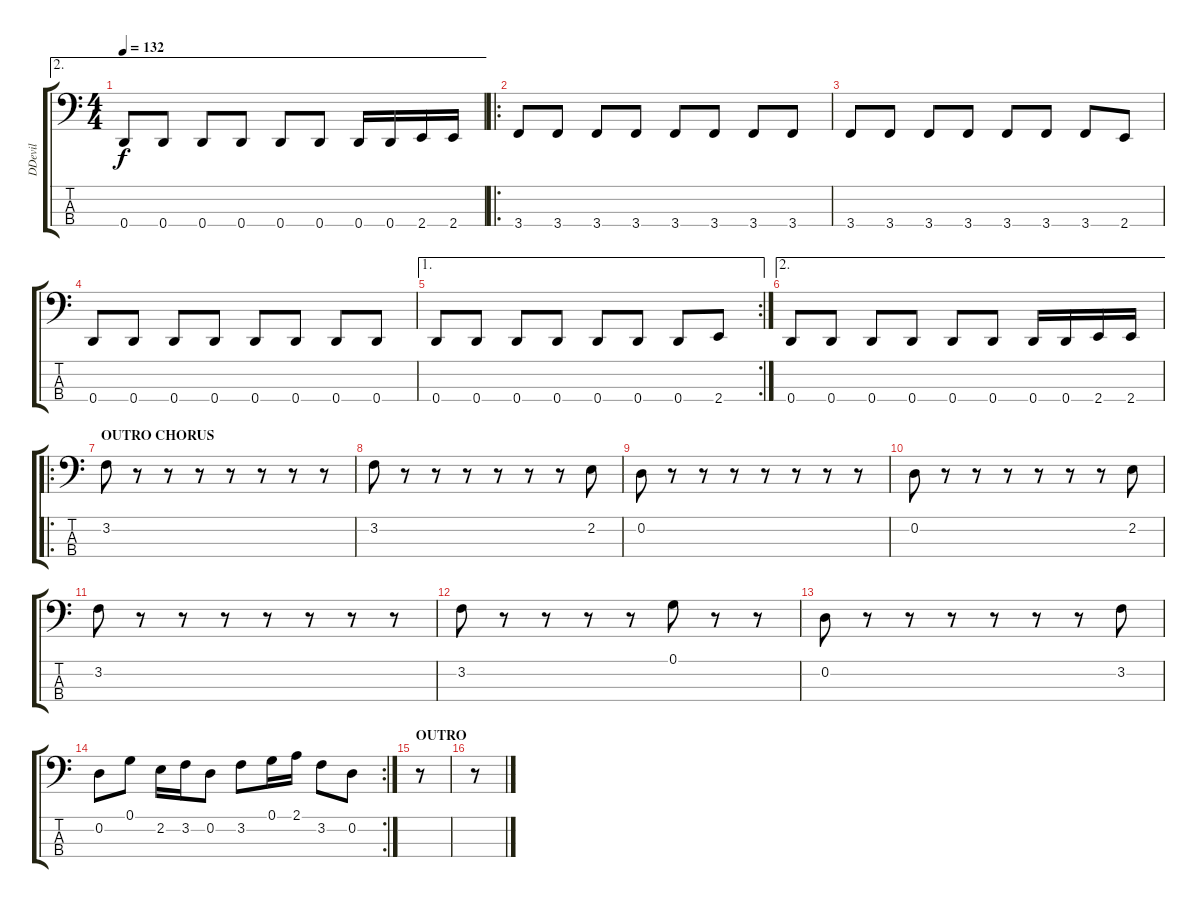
\track ("DDevil" "DDevil") {instrument electricbassfinger}
\staff {score tabs}
\tuning (G2 D2 A1 D1) {hide}
\ae 2
\ts (4 4)
\tempo 132
\clef f4
\ks c
0.4.8{dy f} 0.4.8 0.4.8 0.4.8 0.4.8 0.4.8 0.4.16 0.4.16 2.4.16 2.4.16 |
\ro
3.4.8 3.4.8 3.4.8 3.4.8 3.4.8 3.4.8 3.4.8 3.4.8 |
3.4.8 3.4.8 3.4.8 3.4.8 3.4.8 3.4.8 3.4.8 2.4.8 |
0.4.8 0.4.8 0.4.8 0.4.8 0.4.8 0.4.8 0.4.8 0.4.8 |
\ae 1
\rc 2
0.4.8 0.4.8 0.4.8 0.4.8 0.4.8 0.4.8 0.4.8 2.4.8 |
\ae 2
0.4.8 0.4.8 0.4.8 0.4.8 0.4.8 0.4.8 0.4.16 0.4.16 2.4.16 2.4.16 |
\ro
\section ("" "OUTRO CHORUS")
3.2.8{instrument fretlessbass} r.8 r.8 r.8 r.8 r.8 r.8 r.8 |
3.2.8 r.8 r.8 r.8 r.8 r.8 r.8 2.2.8 |
0.2.8 r.8 r.8 r.8 r.8 r.8 r.8 r.8 |
0.2.8 r.8 r.8 r.8 r.8 r.8 r.8 2.2.8 |
3.2.8 r.8 r.8 r.8 r.8 r.8 r.8 r.8 |
3.2.8 r.8 r.8 r.8 r.8 0.1.8 r.8 r.8 |
0.2.8 r.8 r.8 r.8 r.8 r.8 r.8 3.2.8 |
\rc 2
0.2.8 0.1.8 2.2.16 3.2.16 0.2.8 3.2.8 0.1.16 2.1.16 3.2.8 0.2.8 |
\section ("" "OUTRO")
r.8 |
r.8
